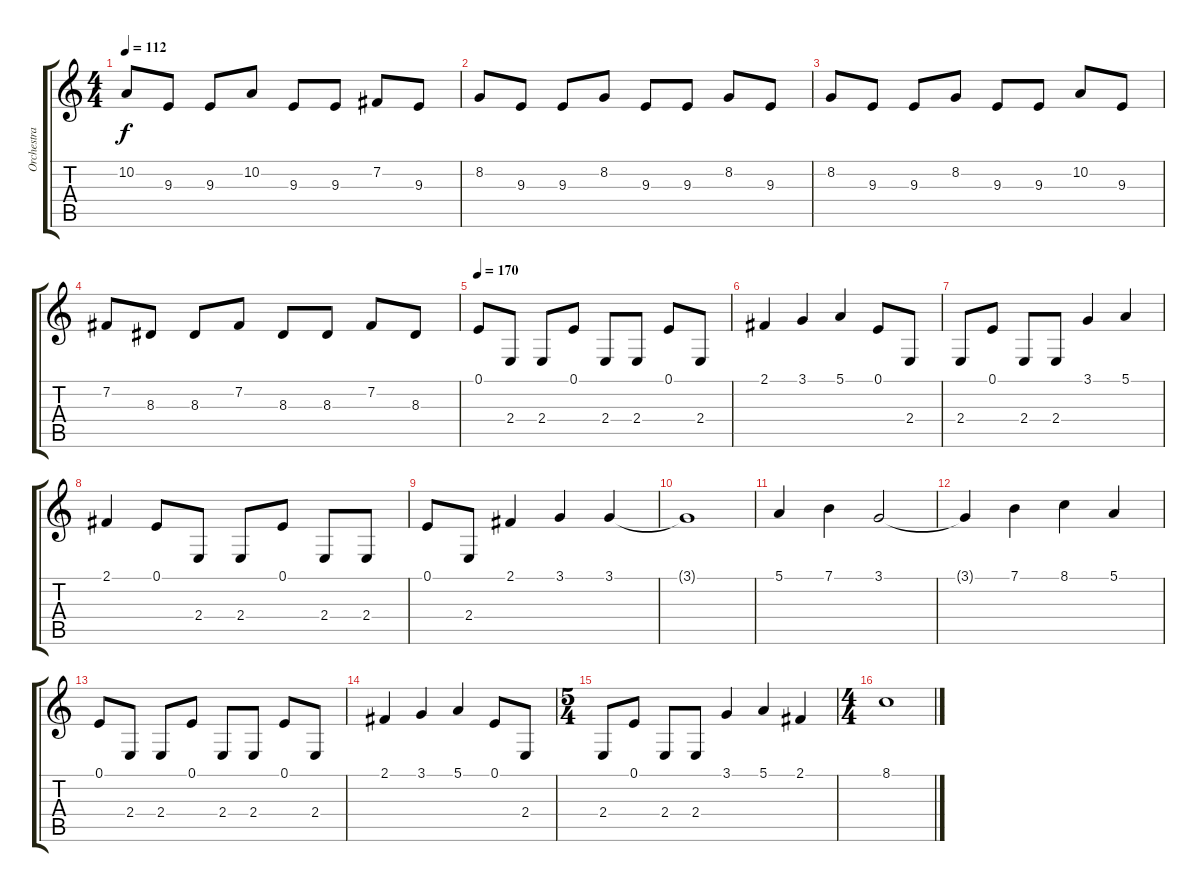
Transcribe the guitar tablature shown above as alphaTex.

\track ("Orchestra" "Orchestra") {instrument viola}
\staff {score tabs}
\tuning (E4 B3 G3 D3 A2 E2) {hide}
\ts (4 4)
\tempo 112
\clef g2
\ks c
10.2.8{dy f} 9.3.8 9.3.8 10.2.8 9.3.8 9.3.8 7.2.8 9.3.8 |
8.2.8 9.3.8 9.3.8 8.2.8 9.3.8 9.3.8 8.2.8 9.3.8 |
8.2.8 9.3.8 9.3.8 8.2.8 9.3.8 9.3.8 10.2.8 9.3.8 |
7.2.8 8.3.8 8.3.8 7.2.8 8.3.8 8.3.8 7.2.8 8.3.8 |
\tempo 170
0.1.8{volume 8} 2.4.8 2.4.8 0.1.8 2.4.8 2.4.8 0.1.8 2.4.8 |
2.1.4 3.1.4 5.1.4 0.1.8 2.4.8 |
2.4.8 0.1.8 2.4.8 2.4.8 3.1.4 5.1.4 |
2.1.4 0.1.8 2.4.8 2.4.8 0.1.8 2.4.8 2.4.8 |
0.1.8 2.4.8 2.1.4 3.1.4 3.1.4{volume 11 instrument frenchhorn} |
3.1{t}.1 |
5.1.4 7.1.4 3.1.2 |
3.1{t}.4 7.1.4 8.1.4 5.1.4 |
0.1.8{volume 8} 2.4.8 2.4.8 0.1.8 2.4.8 2.4.8 0.1.8 2.4.8 |
2.1.4 3.1.4 5.1.4 0.1.8 2.4.8 |
\ts (5 4)
2.4.8 0.1.8 2.4.8 2.4.8 3.1.4 5.1.4 2.1.4 |
\ts (4 4)
8.1.1{instrument frenchhorn}
